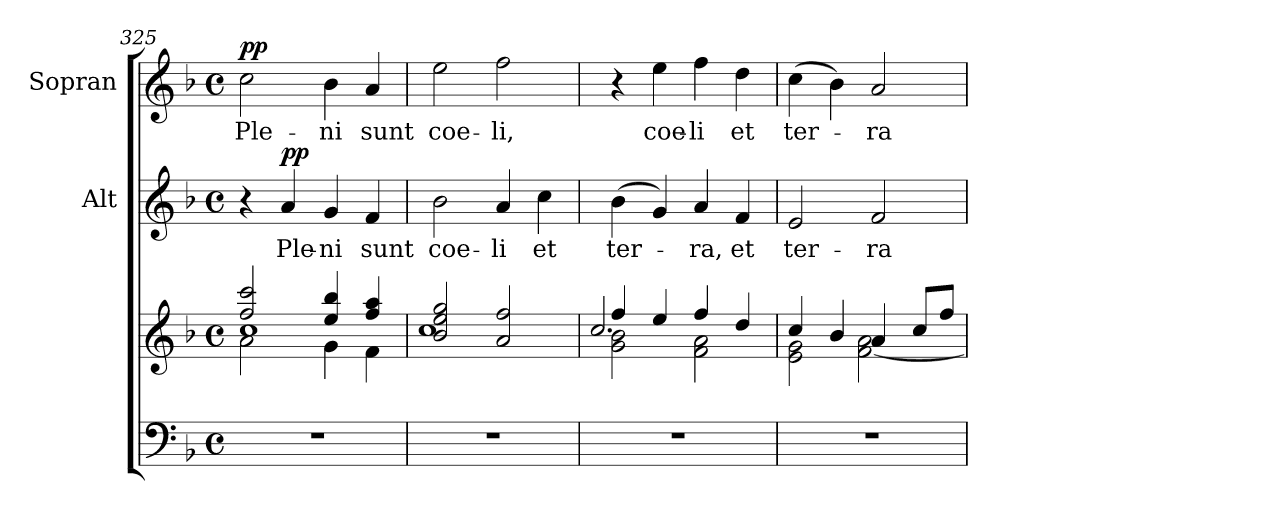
**kern	**kern	**kern	**text	**dynam	**kern	**text	**dynam
*part3	*part3	*part2	*part2	*part2	*part1	*part1	*part1
*staff4	*staff3	*staff2	*staff2	*staff2	*staff1	*staff1	*staff1
*	*	*I"Alt	*	*	*I"Sopran	*	*
*	*	*I'A.	*	*	*I'S.	*	*
*clefF4	*clefG2	*clefG2	*	*	*clefG2	*	*
*k[b-]	*k[b-]	*k[b-]	*	*	*k[b-]	*	*
*F:	*F:	*F:	*	*	*F:	*	*
*M4/4	*M4/4	*M4/4	*	*	*M4/4	*	*
*met(c)	*met(c)	*met(c)	*	*	*met(c)	*	*
=325	=325	=325	=325	=325	=325	=325	=325
*	*^	*	*	*	*	*	*
*	*	*^	*	*	*	*	*	*
!	!	!	!	!	!	!	!	!LO:LY:b	!LO:DY:a
1r	2ff/ 2ccc/	2a\	1cc	4r	.	.	2cc\	Ple-	pp
!	!	!	!	!	!LO:LY:b	!LO:DY:a	!	!	!
.	.	.	.	4a/	Ple-	pp	.	.	.
!	!	!	!	!	!LO:LY:b	!	!	!LO:LY:b	!
.	4ee/ 4bb-/	4g\	.	4g/	-ni	.	4b-\	-ni	.
!	!	!	!	!	!LO:LY:b	!	!	!LO:LY:b	!
.	4ff/ 4aa/	4f\	.	4f/	sunt	.	4a/	sunt	.
*	*	*v	*v	*	*	*	*	*	*
!!LO:PB:g=z
=326	=326	=326	=326	=326	=326	=326	=326	=326
!	!	!	!	!LO:LY:b	!	!	!LO:LY:b	!
1r	2b-/ 2ee/ 2gg/	1cc	2b-\	coe-	.	2ee\	coe-	.
!	!	!	!	!LO:LY:b	!	!	!LO:LY:b	!
.	2a/ 2ff/	.	4a/	-li	.	2ff\	-li,	.
!	!	!	!	!LO:LY:b	!	!	!	!
.	.	.	4cc\	et	.	.	.	.
=327	=327	=327	=327	=327	=327	=327	=327	=327
*	*	*^	*	*	*	*	*	*
!	!	!	!	!	!LO:LY:b	!	!	!	!
1r	4ff/	2g\ 2b-\	2.cc/	(>4b-\	ter-	.	4r	.	.
!	!	!	!	!	!	!	!	!LO:LY:b	!
.	4ee/	.	.	4g/)	.	.	4ee\	coe-	.
!	!	!	!	!	!LO:LY:b	!	!	!LO:LY:b	!
.	4ff/	2f\ 2a\	.	4a/	-ra,	.	4ff\	-li	.
!	!	!	!	!	!LO:LY:b	!	!	!LO:LY:b	!
.	4dd/	.	4ryy	4f/	et	.	4dd\	et	.
=328	=328	=328	=328	=328	=328	=328	=328	=328	=328
!	!	!	!	!	!LO:LY:b	!	!	!LO:LY:b	!
*	*	*v	*v	*	*	*	*	*	*
1r	4cc/	2e\ 2g\	2e/	ter-	.	(>4cc\	ter-	.
.	4b-/	.	.	.	.	4b-\)	.	.
!	!	!	!	!LO:LY:b	!	!	!LO:LY:b	!
.	4a/	[<2f\ 2a\	2f/	-ra	.	2a/	-ra	.
.	8cc/L	.	.	.	.	.	.	.
.	8ff/J	.	.	.	.	.	.	.
*	*v	*v	*	*	*	*	*	*
=	=	=	=	=	=	=	=
*-	*-	*-	*-	*-	*-	*-	*-
